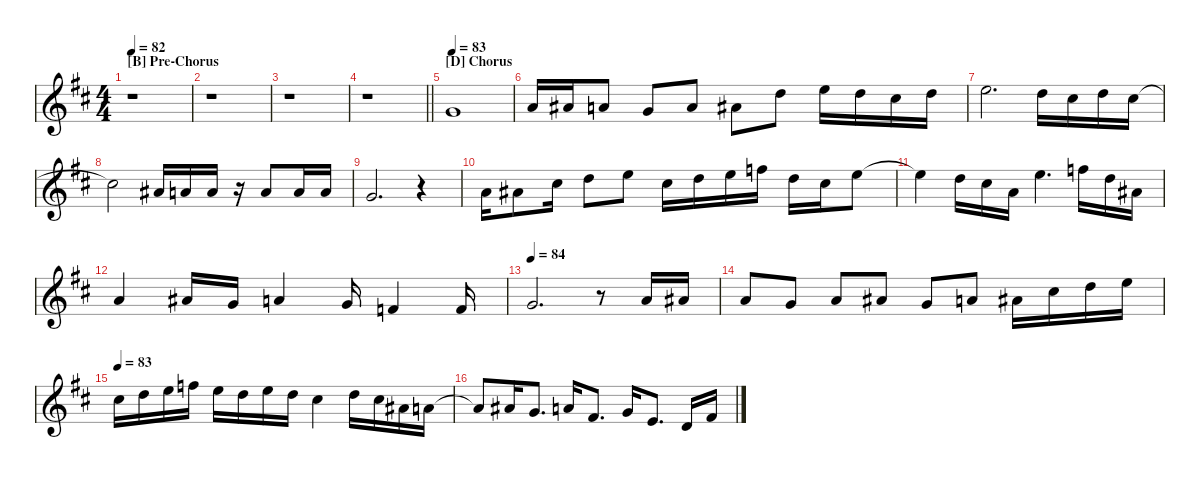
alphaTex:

\defaultSystemsLayout 4
\hideDynamics
\bracketExtendMode nobrackets
\singleTrackTrackNamePolicy hidden
\multiTrackTrackNamePolicy hidden
\otherSystemsTrackNameOrientation horizontal
\track ("Str ings2" "Violin") {defaultSystemsLayout 8 instrument violin}
\staff {score}
\tuning (E5 A4 D4 G3)
\ts (4 4)
\section ("B" "Pre-Chorus")
\tempo 82
\clef g2
\ks d
r.1{dy f beam Down} |
r.1{beam Down} |
r.1{beam Down} |
\barLineRight lightlight
r.1{beam Down} |
\section ("D" "Chorus")
\tempo 83
5.3{acc forcenatural}.1{beam Up} |
0.2{acc forcenatural}.16{beam Up} 1.2{acc #}.16{beam Up} 0.2{acc forcenatural}.8{beam Up} 5.3{acc forcenatural}.8{beam Up} 0.2{acc forcenatural}.8{beam Up} 1.2{acc #}.8{beam Down} 5.2{acc forcenatural}.8{beam Down} 0.1{acc forcenatural}.16{beam Down} 5.2{acc forcenatural}.16{beam Down} 4.2{acc #}.16{beam Down} 5.2{acc forcenatural}.16{beam Down} |
0.1{acc forcenatural}.2{d beam Down} 5.2{acc forcenatural}.16{beam Down} 4.2{acc #}.16{beam Down} 5.2{acc forcenatural}.16{beam Down} 4.2{acc #}.16{beam Down} |
4.2{t acc #}.2{beam Down} 1.2{acc #}.16{beam Up} 0.2{acc forcenatural}.16{beam Up} 0.2{acc forcenatural}.16{beam Up} r.16{beam Up} 0.2{acc forcenatural}.8{beam Up} 0.2{acc forcenatural}.16{beam Up} 0.2{acc forcenatural}.16{beam Up} |
5.3{acc forcenatural}.2{d beam Up} r.4{beam Up} |
0.2{acc forcenatural}.16{beam Down} 1.2{acc #}.8{beam Down} 4.2{acc #}.16{beam Down} 5.2{acc forcenatural}.8{beam Down} 0.1{acc forcenatural}.8{beam Down} 4.2{acc #}.16{beam Down} 5.2{acc forcenatural}.16{beam Down} 0.1{acc forcenatural}.16{beam Down} 1.1{acc forcenatural}.16{beam Down} 5.2{acc forcenatural}.16{beam Down} 4.2{acc #}.16{beam Down} 0.1{acc forcenatural}.8{beam Down} |
0.1{t acc forcenatural}.4{beam Down} 5.2{acc forcenatural}.16{beam Down} 4.2{acc #}.16{beam Down} 0.2{acc forcenatural}.16{beam Down} 0.1{acc forcenatural}.4{d beam Down} 1.1{acc forcenatural}.16{beam Down} 5.2{acc forcenatural}.16{beam Down} 8.3{acc #}.16{beam Down} |
0.2{acc forcenatural}.4{beam Up} 1.2{acc #}.16{beam Up} 5.3{acc forcenatural}.16{beam Up} 0.2{acc forcenatural}.4{beam Up} 5.3{acc forcenatural}.16{beam Up} 3.3{acc forcenatural}.4{beam Up} 3.3{acc forcenatural}.16{beam Up} |
\tempo 84
5.3{acc forcenatural}.2{d beam Up} r.8{beam Up} 0.2{acc forcenatural}.16{beam Up} 1.2{acc #}.16{beam Up} |
0.2{acc forcenatural}.8{beam Up} 5.3{acc forcenatural}.8{beam Up} 0.2{acc forcenatural}.8{beam Up} 1.2{acc #}.8{beam Up} 5.3{acc forcenatural}.8{beam Up} 0.2{acc forcenatural}.8{beam Up} 1.2{acc #}.16{beam Down} 4.2{acc #}.16{beam Down} 5.2{acc forcenatural}.16{beam Down} 0.1{acc forcenatural}.16{beam Down} |
\tempo 83
4.2{acc #}.16{beam Down} 5.2{acc forcenatural}.16{beam Down} 0.1{acc forcenatural}.16{beam Down} 1.1{acc forcenatural}.16{beam Down} 0.1{acc forcenatural}.16{beam Down} 5.2{acc forcenatural}.16{beam Down} 0.1{acc forcenatural}.16{beam Down} 5.2{acc forcenatural}.16{beam Down} 4.2{acc #}.4{beam Down} 5.2{acc forcenatural}.16{beam Down} 4.2{acc #}.16{beam Down} 1.2{acc #}.16{beam Down} 0.2{acc forcenatural}.16{beam Down} |
0.2{t acc forcenatural}.8{beam Up} 1.2{acc #}.16{beam Up} 5.3{acc forcenatural}.8{d beam Up} 0.2{acc forcenatural}.16{beam Up} 4.3{acc #}.8{d beam Up} 5.3{acc forcenatural}.16{beam Up} 2.3{acc forcenatural}.8{d beam Up} 0.3{acc forcenatural}.16{beam Up} 4.3{acc #}.16{beam Up}
